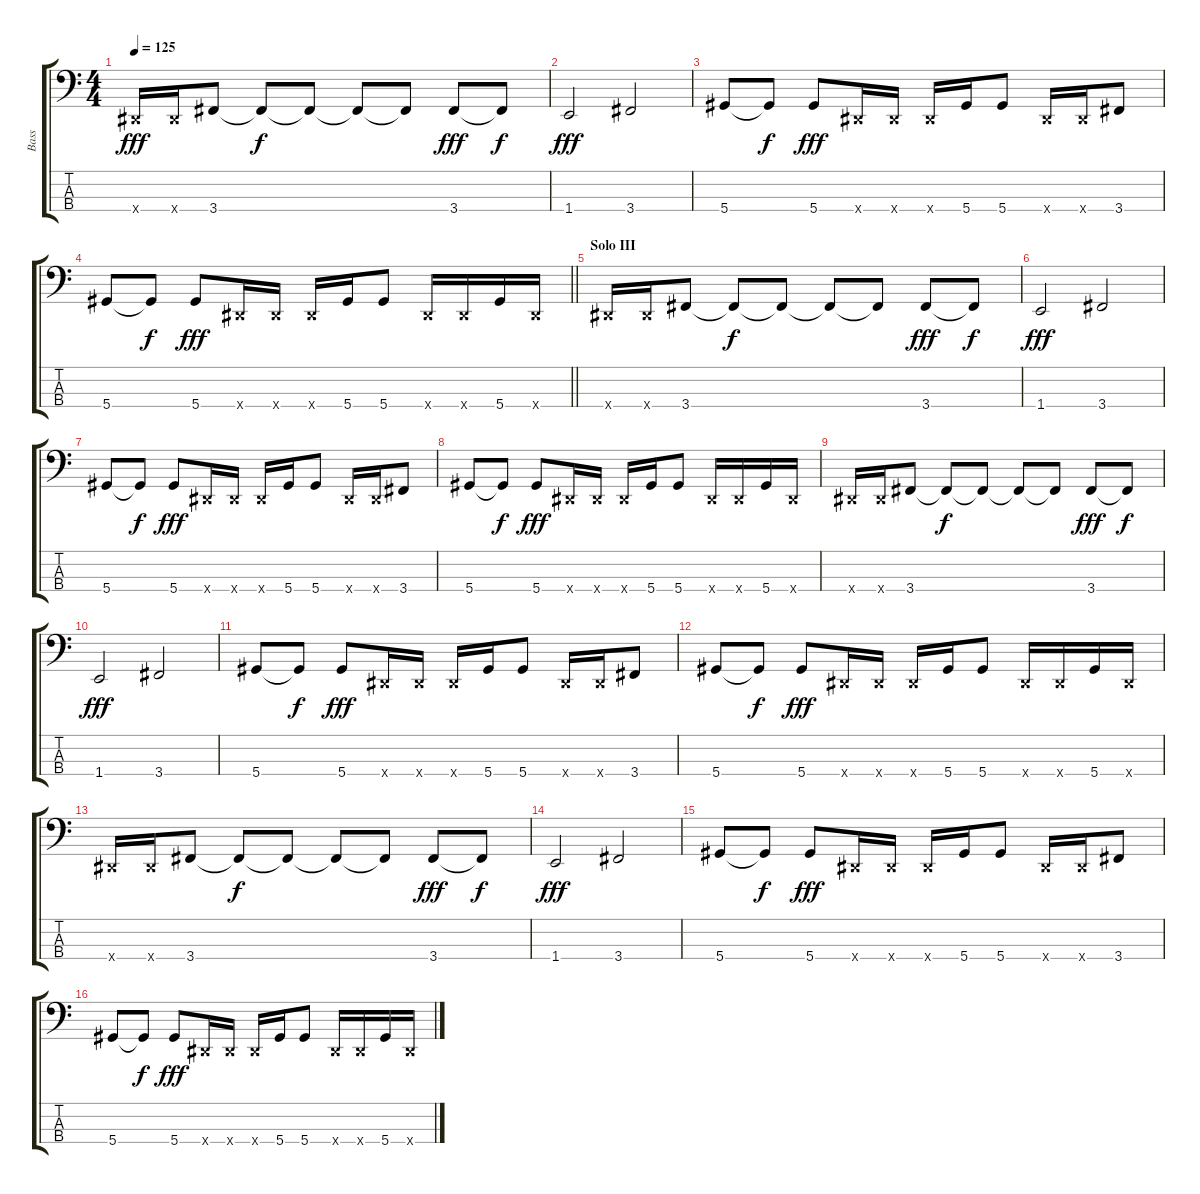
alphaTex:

\track ("Bass" "Bass") {instrument electricbassfinger}
\staff {score tabs}
\tuning (Gb2 Db2 Ab1 Eb1) {hide}
\ts (4 4)
\tempo 125
\clef f4
\ks c
0.4{x}.16{dy fff} 0.4{x}.16 3.4.8 3.4{t}.8{dy f} 3.4{t}.8 3.4{t}.8 3.4{t}.8 3.4.8{dy fff} 3.4{t}.8{dy f} |
1.4.2{dy fff} 3.4.2 |
5.4.8 5.4{t}.8{dy f} 5.4.8{dy fff} 0.4{x}.16 0.4{x}.16 0.4{x}.16 5.4.16 5.4.8 0.4{x}.16 0.4{x}.16 3.4.8 |
\barLineRight lightlight
5.4.8 5.4{t}.8{dy f} 5.4.8{dy fff} 0.4{x}.16 0.4{x}.16 0.4{x}.16 5.4.16 5.4.8 0.4{x}.16 0.4{x}.16 5.4.16 0.4{x}.16 |
\section ("" "Solo III")
0.4{x}.16 0.4{x}.16 3.4.8 3.4{t}.8{dy f} 3.4{t}.8 3.4{t}.8 3.4{t}.8 3.4.8{dy fff} 3.4{t}.8{dy f} |
1.4.2{dy fff} 3.4.2 |
5.4.8 5.4{t}.8{dy f} 5.4.8{dy fff} 0.4{x}.16 0.4{x}.16 0.4{x}.16 5.4.16 5.4.8 0.4{x}.16 0.4{x}.16 3.4.8 |
5.4.8 5.4{t}.8{dy f} 5.4.8{dy fff} 0.4{x}.16 0.4{x}.16 0.4{x}.16 5.4.16 5.4.8 0.4{x}.16 0.4{x}.16 5.4.16 0.4{x}.16 |
0.4{x}.16 0.4{x}.16 3.4.8 3.4{t}.8{dy f} 3.4{t}.8 3.4{t}.8 3.4{t}.8 3.4.8{dy fff} 3.4{t}.8{dy f} |
1.4.2{dy fff} 3.4.2 |
5.4.8 5.4{t}.8{dy f} 5.4.8{dy fff} 0.4{x}.16 0.4{x}.16 0.4{x}.16 5.4.16 5.4.8 0.4{x}.16 0.4{x}.16 3.4.8 |
5.4.8 5.4{t}.8{dy f} 5.4.8{dy fff} 0.4{x}.16 0.4{x}.16 0.4{x}.16 5.4.16 5.4.8 0.4{x}.16 0.4{x}.16 5.4.16 0.4{x}.16 |
0.4{x}.16 0.4{x}.16 3.4.8 3.4{t}.8{dy f} 3.4{t}.8 3.4{t}.8 3.4{t}.8 3.4.8{dy fff} 3.4{t}.8{dy f} |
1.4.2{dy fff} 3.4.2 |
5.4.8 5.4{t}.8{dy f} 5.4.8{dy fff} 0.4{x}.16 0.4{x}.16 0.4{x}.16 5.4.16 5.4.8 0.4{x}.16 0.4{x}.16 3.4.8 |
5.4.8 5.4{t}.8{dy f} 5.4.8{dy fff} 0.4{x}.16 0.4{x}.16 0.4{x}.16 5.4.16 5.4.8 0.4{x}.16 0.4{x}.16 5.4.16 0.4{x}.16
